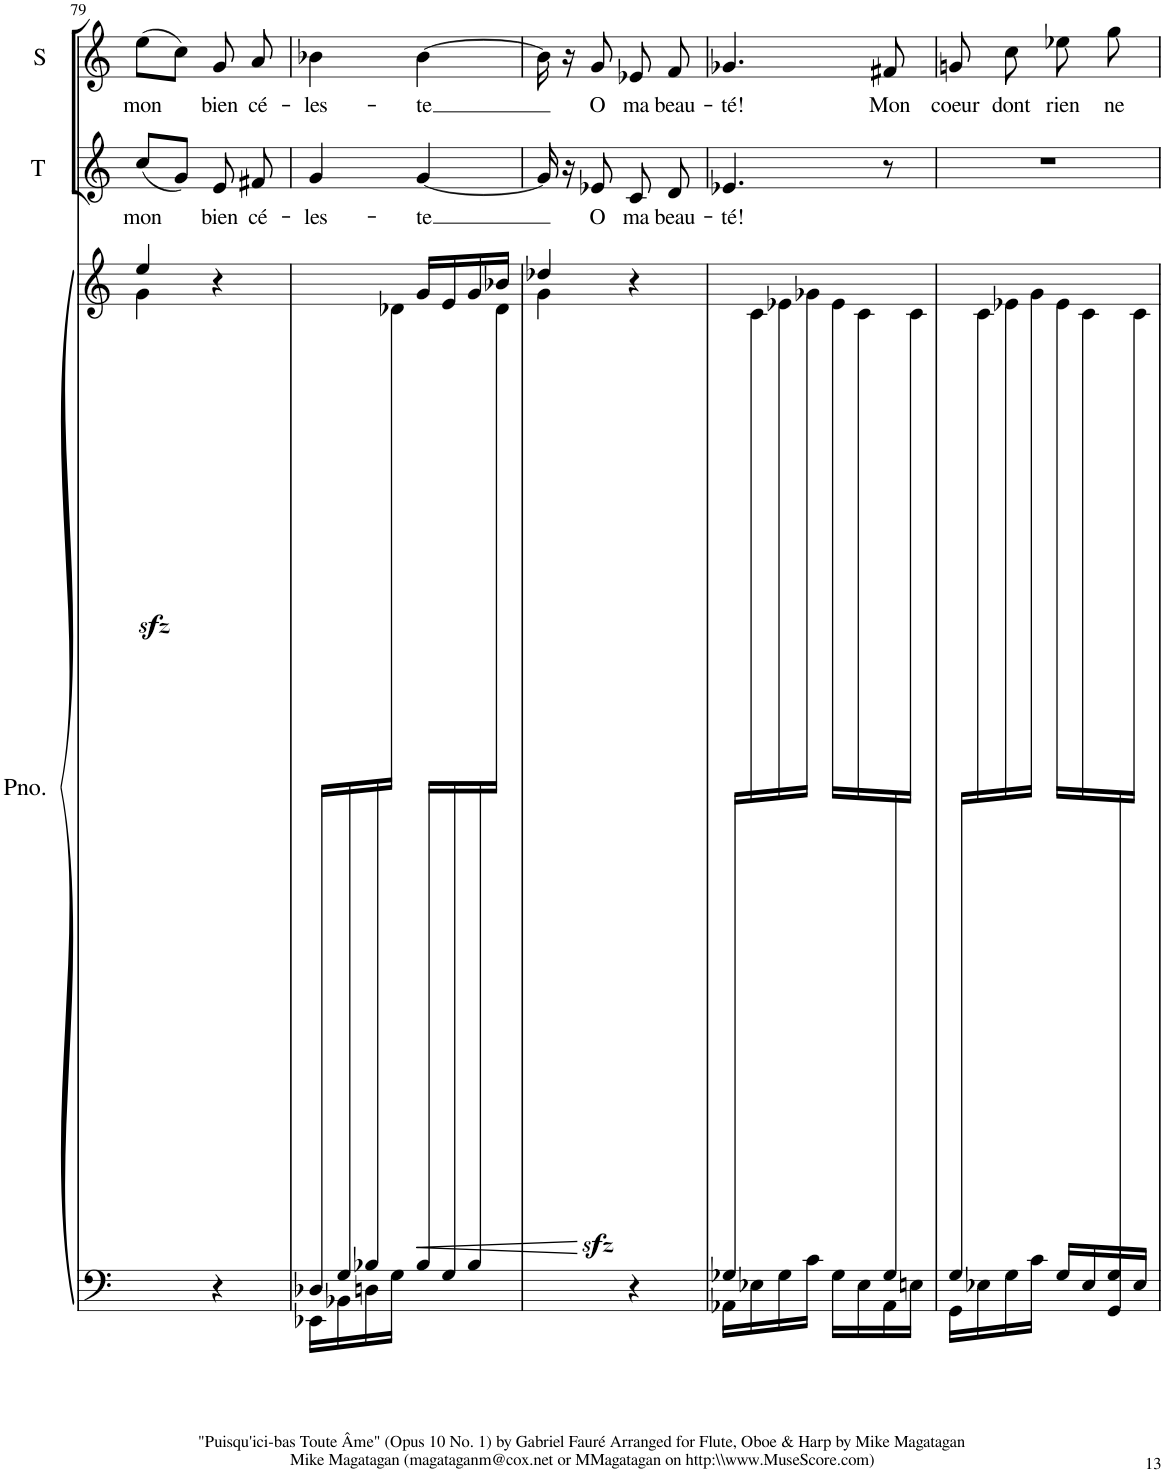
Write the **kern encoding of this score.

**kern	**kern	**dynam	**kern	**text	**kern	**text
*part3	*part3	*part3	*part2	*part2	*part1	*part1
*staff4	*staff3	*staff3/4	*staff2	*staff2	*staff1	*staff1
*I"Piano	*	*	*I"T	*	*I"S	*
*I'Pno.	*	*	*I'T	*	*I'S	*
!!LO:PB:g=z
*clefF4	*clefG2	*	*clefG2	*	*clefG2	*
*k[]	*k[]	*	*k[]	*	*k[]	*
*M2/4	*M2/4	*	*M2/4	*	*M2/4	*
=79	=79	=79	=79	=79	=79	=79
*	*^	*	*	*	*	*
!	!	!	!LO:DY:b	!	!LO:LY:b	!	!LO:LY:b
4ryy	4ee/	4g\	sfz	(8cc/L	mon	(8ee\L	mon
.	.	.	.	8g/J)	.	8cc\J)	.
!	!	!	!	!	!LO:LY:b	!	!LO:LY:b
4r	4r	4ryy	.	8e/	bien	8g/	bien
!	!	!	!	!	!LO:LY:b	!	!LO:LY:b
.	.	.	.	8f#X/	cé-	8a/	cé-
=80	=80	=80	=80	=80	=80	=80	=80
*^	*	*	*	*	*	*	*
!	!	!	!	!	!	!LO:LY:b	!	!LO:LY:b
16D-X/LL	16EE-X\LL	8.ryy	4..ryy	.	4g/	-les-	4b-X\	-les-
16G/	16BB-X\	.	.	.	.	.	.	.
16B-X/	16Dn\	.	.	.	.	.	.	.
16ryy	16G\JJ	16d-X\JJ	.	.	.	.	.	.
!	!	!	!	!LO:HP:b	!	!LO:LY:b	!	!LO:LY:b
4ryy	16B-/LL	16g/LL	.	<	[4g/	-te	[4b-\	-te
.	16G/	16e/	.	.	.	.	.	.
.	16B-/	16g/	.	.	.	.	.	.
.	16ryy	16b-X/JJ	16d-\JJ	.	.	.	.	.
*v	*v	*	*	*	*	*	*	*
*	*v	*v	*	*	*	*	*
.	.	[	.	.	.	.
=81	=81	=81	=81	=81	=81	=81
*	*^	*	*	*	*	*
!	!	!	!LO:DY:b	!	!	!	!
4ryy	4dd-X/	4g\	sfz	16g/]	.	16b-\]	.
.	.	.	.	16r	.	16r	.
!	!	!	!	!	!LO:LY:b	!	!LO:LY:b
.	.	.	.	8e-X/	O	8g/	O
!	!	!	!	!	!LO:LY:b	!	!LO:LY:b
4r	4r	4ryy	.	8c/	ma	8e-X/	ma
!	!	!	!	!	!LO:LY:b	!	!LO:LY:b
.	.	.	.	8d/	beau-	8f/	beau-
*	*v	*v	*	*	*	*	*
=82	=82	=82	=82	=82	=82	=82
*^	*	*	*	*	*	*
!	!	!	!	!	!LO:LY:b	!	!LO:LY:b
16G-X/LL	16AA-X\LL	16ryy	.	4.e-X/	-té!	4.g-X/	-té!
16ryy	16E-X\	16c\	.	.	.	.	.
.	16G-\	16e-X\	.	.	.	.	.
.	16c\JJ	16g-X\JJ	.	.	.	.	.
.	16G-\LL	16e-\LL	.	.	.	.	.
.	16E-\	16c\	.	.	.	.	.
!	!	!	!	!	!	!	!LO:LY:b
16G-/	16AA-\	16ryy	.	8r	.	8f#X/	Mon
16ryy	16En\JJ	16c\JJ	.	.	.	.	.
=83	=83	=83	=83	=83	=83	=83	=83
!	!	!	!	!	!	!	!LO:LY:b
16G/LL	16GG\LL	16ryy	.	2r	.	8gn/	coeur
16ryy	16E-X\	16c\	.	.	.	.	.
!	!	!	!	!	!	!	!LO:LY:b
.	16G\	16e-X\	.	.	.	8cc\	dont
.	16c\JJ	16g\JJ	.	.	.	.	.
!	!	!	!	!	!	!	!LO:LY:b
.	16G/LL	16e-\LL	.	.	.	8ee-X\	rien
.	16E-/	16c\	.	.	.	.	.
!	!	!	!	!	!	!	!LO:LY:b
16G/	16GG/	16ryy	.	.	.	8gg\	ne
16ryy	16E-/JJ	16c\JJ	.	.	.	.	.
*v	*v	*	*	*	*	*	*
=	=	=	=	=	=	=
*-	*-	*-	*-	*-	*-	*-
